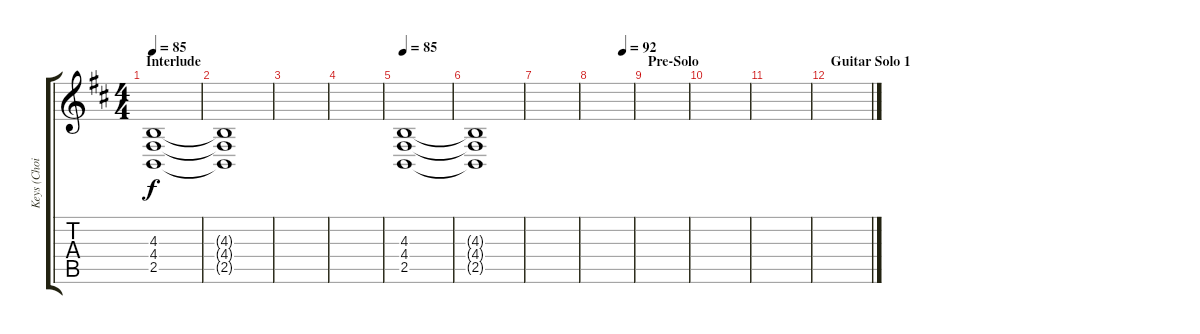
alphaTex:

\track ("Keys (Choir) - Chris Caffery" "Keys (Choi") {instrument choiraahs}
\staff {score tabs}
\tuning (E4 B3 G3 D3 A2 E2) {hide}
\ts (4 4)
\section ("" "Interlude")
\tempo 85
\clef g2
\ks d
(4.3 4.4 2.5).1{dy f volume 4} |
(4.3{t} 4.4{t} 2.5{t}).1 |
|
|
\tempo 85
(4.3 4.4 2.5).1{volume 4} |
(4.3{t} 4.4{t} 2.5{t}).1 |
|
\tempo (92 0.75)
|
\section ("" "Pre-Solo")
|
|
|
\section ("" "Guitar Solo 1")
